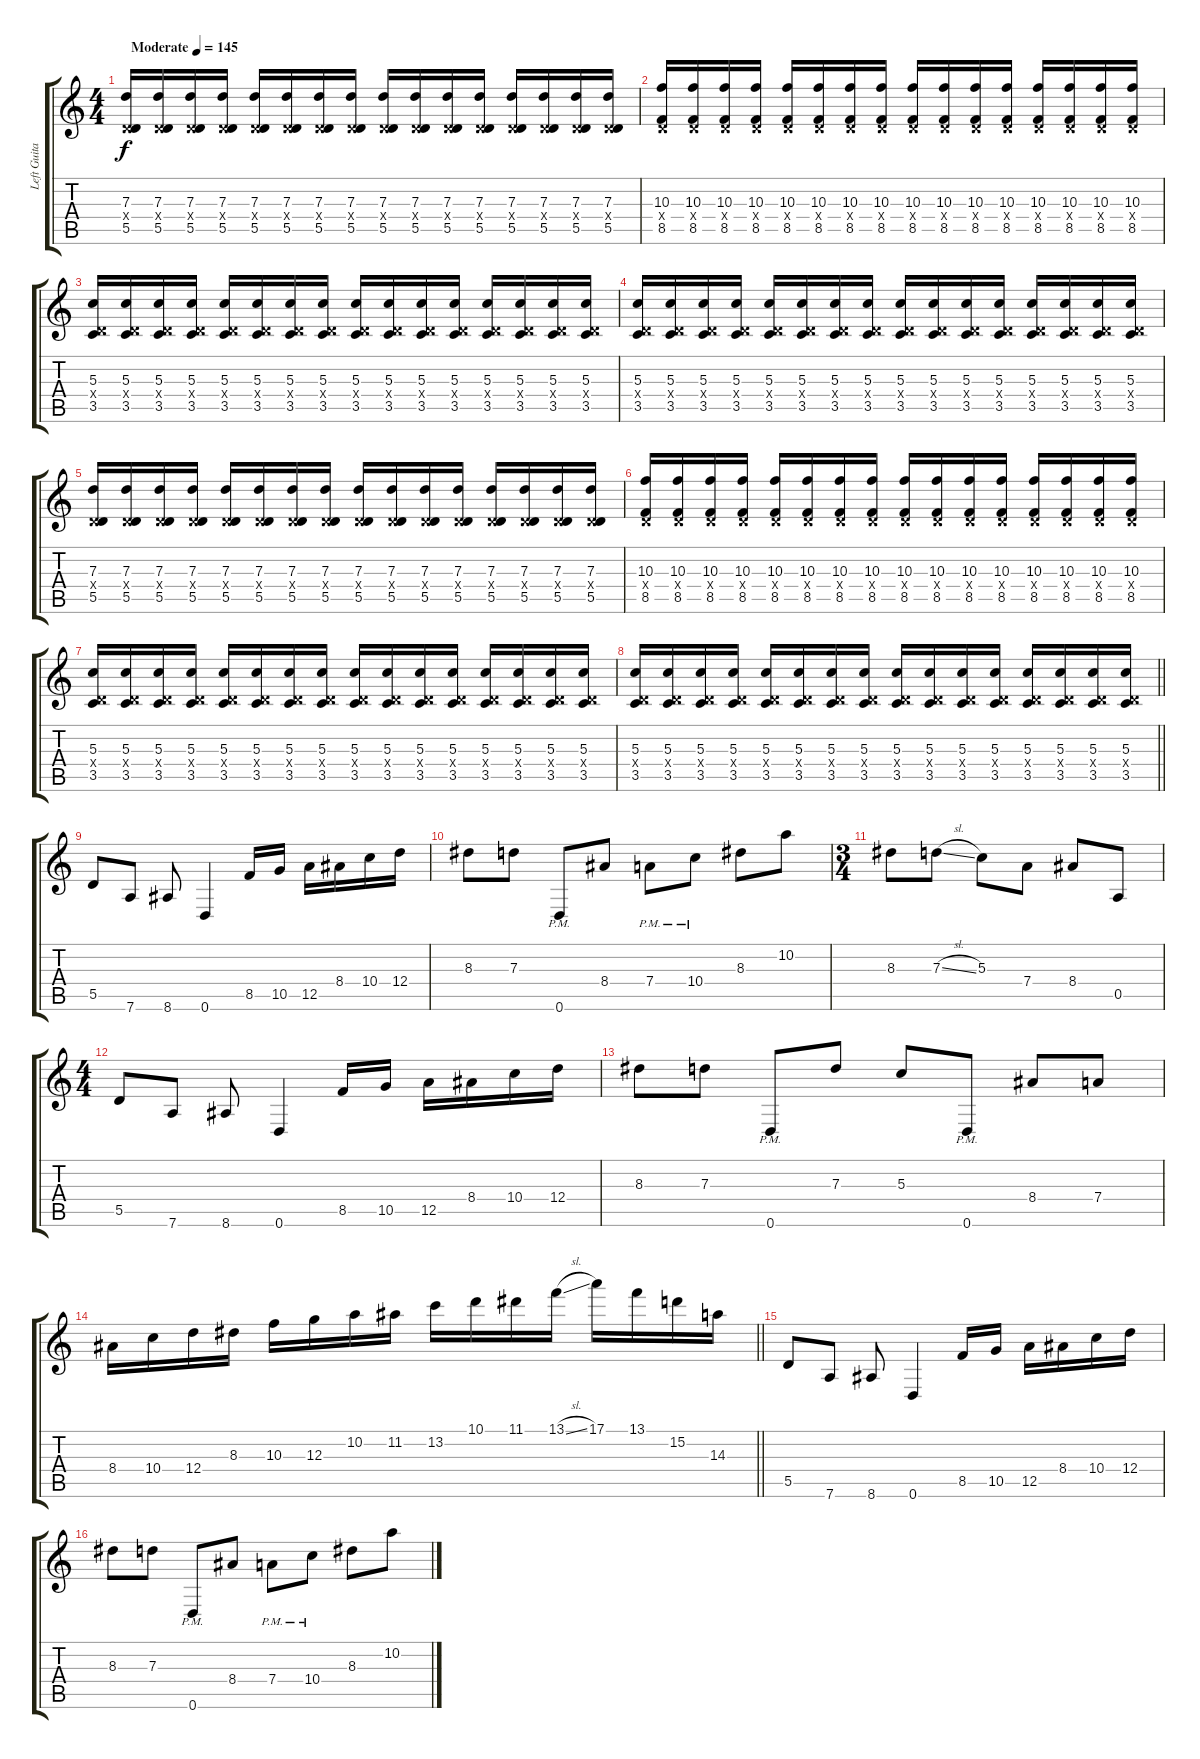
\track ("Left Guitar" "Left Guita") {instrument distortionguitar}
\staff {score tabs}
\tuning (E4 B3 G3 D3 A2 D2) {hide}
\ts (4 4)
\section ("" "")
\tempo (145 "Moderate")
\clef g2
\ks c
(7.3 0.4{x} 5.5).16{dy f instrument distortionguitar} (7.3 0.4{x} 5.5).16 (7.3 0.4{x} 5.5).16 (7.3 0.4{x} 5.5).16 (7.3 0.4{x} 5.5).16 (7.3 0.4{x} 5.5).16 (7.3 0.4{x} 5.5).16 (7.3 0.4{x} 5.5).16 (7.3 0.4{x} 5.5).16 (7.3 0.4{x} 5.5).16 (7.3 0.4{x} 5.5).16 (7.3 0.4{x} 5.5).16 (7.3 0.4{x} 5.5).16 (7.3 0.4{x} 5.5).16 (7.3 0.4{x} 5.5).16 (7.3 0.4{x} 5.5).16 |
(10.3 0.4{x} 8.5).16 (10.3 0.4{x} 8.5).16 (10.3 0.4{x} 8.5).16 (10.3 0.4{x} 8.5).16 (10.3 0.4{x} 8.5).16 (10.3 0.4{x} 8.5).16 (10.3 0.4{x} 8.5).16 (10.3 0.4{x} 8.5).16 (10.3 0.4{x} 8.5).16 (10.3 0.4{x} 8.5).16 (10.3 0.4{x} 8.5).16 (10.3 0.4{x} 8.5).16 (10.3 0.4{x} 8.5).16 (10.3 0.4{x} 8.5).16 (10.3 0.4{x} 8.5).16 (10.3 0.4{x} 8.5).16 |
(5.3 0.4{x} 3.5).16 (5.3 0.4{x} 3.5).16 (5.3 0.4{x} 3.5).16 (5.3 0.4{x} 3.5).16 (5.3 0.4{x} 3.5).16 (5.3 0.4{x} 3.5).16 (5.3 0.4{x} 3.5).16 (5.3 0.4{x} 3.5).16 (5.3 0.4{x} 3.5).16 (5.3 0.4{x} 3.5).16 (5.3 0.4{x} 3.5).16 (5.3 0.4{x} 3.5).16 (5.3 0.4{x} 3.5).16 (5.3 0.4{x} 3.5).16 (5.3 0.4{x} 3.5).16 (5.3 0.4{x} 3.5).16 |
(5.3 0.4{x} 3.5).16 (5.3 0.4{x} 3.5).16 (5.3 0.4{x} 3.5).16 (5.3 0.4{x} 3.5).16 (5.3 0.4{x} 3.5).16 (5.3 0.4{x} 3.5).16 (5.3 0.4{x} 3.5).16 (5.3 0.4{x} 3.5).16 (5.3 0.4{x} 3.5).16 (5.3 0.4{x} 3.5).16 (5.3 0.4{x} 3.5).16 (5.3 0.4{x} 3.5).16 (5.3 0.4{x} 3.5).16 (5.3 0.4{x} 3.5).16 (5.3 0.4{x} 3.5).16 (5.3 0.4{x} 3.5).16 |
(7.3 0.4{x} 5.5).16 (7.3 0.4{x} 5.5).16 (7.3 0.4{x} 5.5).16 (7.3 0.4{x} 5.5).16 (7.3 0.4{x} 5.5).16 (7.3 0.4{x} 5.5).16 (7.3 0.4{x} 5.5).16 (7.3 0.4{x} 5.5).16 (7.3 0.4{x} 5.5).16 (7.3 0.4{x} 5.5).16 (7.3 0.4{x} 5.5).16 (7.3 0.4{x} 5.5).16 (7.3 0.4{x} 5.5).16 (7.3 0.4{x} 5.5).16 (7.3 0.4{x} 5.5).16 (7.3 0.4{x} 5.5).16 |
(10.3 0.4{x} 8.5).16 (10.3 0.4{x} 8.5).16 (10.3 0.4{x} 8.5).16 (10.3 0.4{x} 8.5).16 (10.3 0.4{x} 8.5).16 (10.3 0.4{x} 8.5).16 (10.3 0.4{x} 8.5).16 (10.3 0.4{x} 8.5).16 (10.3 0.4{x} 8.5).16 (10.3 0.4{x} 8.5).16 (10.3 0.4{x} 8.5).16 (10.3 0.4{x} 8.5).16 (10.3 0.4{x} 8.5).16 (10.3 0.4{x} 8.5).16 (10.3 0.4{x} 8.5).16 (10.3 0.4{x} 8.5).16 |
(5.3 0.4{x} 3.5).16 (5.3 0.4{x} 3.5).16 (5.3 0.4{x} 3.5).16 (5.3 0.4{x} 3.5).16 (5.3 0.4{x} 3.5).16 (5.3 0.4{x} 3.5).16 (5.3 0.4{x} 3.5).16 (5.3 0.4{x} 3.5).16 (5.3 0.4{x} 3.5).16 (5.3 0.4{x} 3.5).16 (5.3 0.4{x} 3.5).16 (5.3 0.4{x} 3.5).16 (5.3 0.4{x} 3.5).16 (5.3 0.4{x} 3.5).16 (5.3 0.4{x} 3.5).16 (5.3 0.4{x} 3.5).16 |
\barLineRight lightlight
(5.3 0.4{x} 3.5).16 (5.3 0.4{x} 3.5).16 (5.3 0.4{x} 3.5).16 (5.3 0.4{x} 3.5).16 (5.3 0.4{x} 3.5).16 (5.3 0.4{x} 3.5).16 (5.3 0.4{x} 3.5).16 (5.3 0.4{x} 3.5).16 (5.3 0.4{x} 3.5).16 (5.3 0.4{x} 3.5).16 (5.3 0.4{x} 3.5).16 (5.3 0.4{x} 3.5).16 (5.3 0.4{x} 3.5).16 (5.3 0.4{x} 3.5).16 (5.3 0.4{x} 3.5).16 (5.3 0.4{x} 3.5).16 |
\section ("" "")
5.5.8 7.6.8 8.6.8 0.6.4 8.5.16 10.5.16 12.5.16 8.4.16 10.4.16 12.4.16 |
8.3.8 7.3.8 0.6{pm}.8 8.4.8 7.4{pm}.8 10.4{pm}.8 8.3.8 10.2.8 |
\ts (3 4)
8.3.8 7.3{sl}.8 5.3.8 7.4.8 8.4.8 0.5.8 |
\ts (4 4)
5.5.8 7.6.8 8.6.8 0.6.4 8.5.16 10.5.16 12.5.16 8.4.16 10.4.16 12.4.16 |
8.3.8 7.3.8 0.6{pm}.8 7.3.8 5.3.8 0.6{pm}.8 8.4.8 7.4.8 |
\barLineRight lightlight
8.4.16 10.4.16 12.4.16 8.3.16 10.3.16 12.3.16 10.2.16 11.2.16 13.2.16 10.1.16 11.1.16 13.1{sl}.16 17.1.16 13.1.16 15.2.16 14.3.16 |
5.5.8 7.6.8 8.6.8 0.6.4 8.5.16 10.5.16 12.5.16 8.4.16 10.4.16 12.4.16 |
8.3.8 7.3.8 0.6{pm}.8 8.4.8 7.4{pm}.8 10.4{pm}.8 8.3.8 10.2.8
